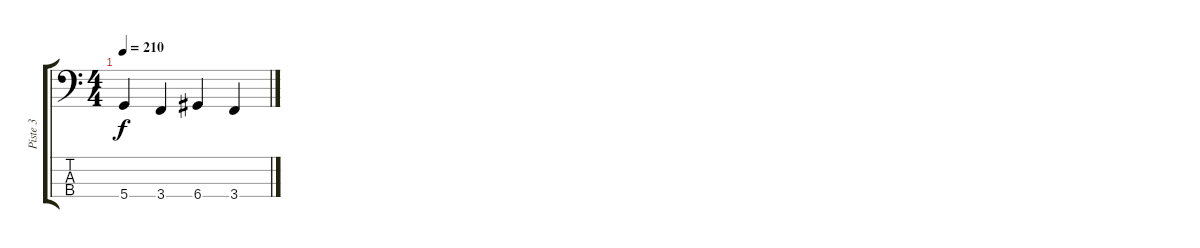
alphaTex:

\track ("Piste 3" "Piste 3") {instrument electricbasspick}
\staff {score tabs}
\tuning (G2 D2 A1 D1) {hide}
\ts (4 4)
\tempo 210
\clef f4
\ks c
5.4.4{dy f} 3.4.4 6.4.4 3.4.4
